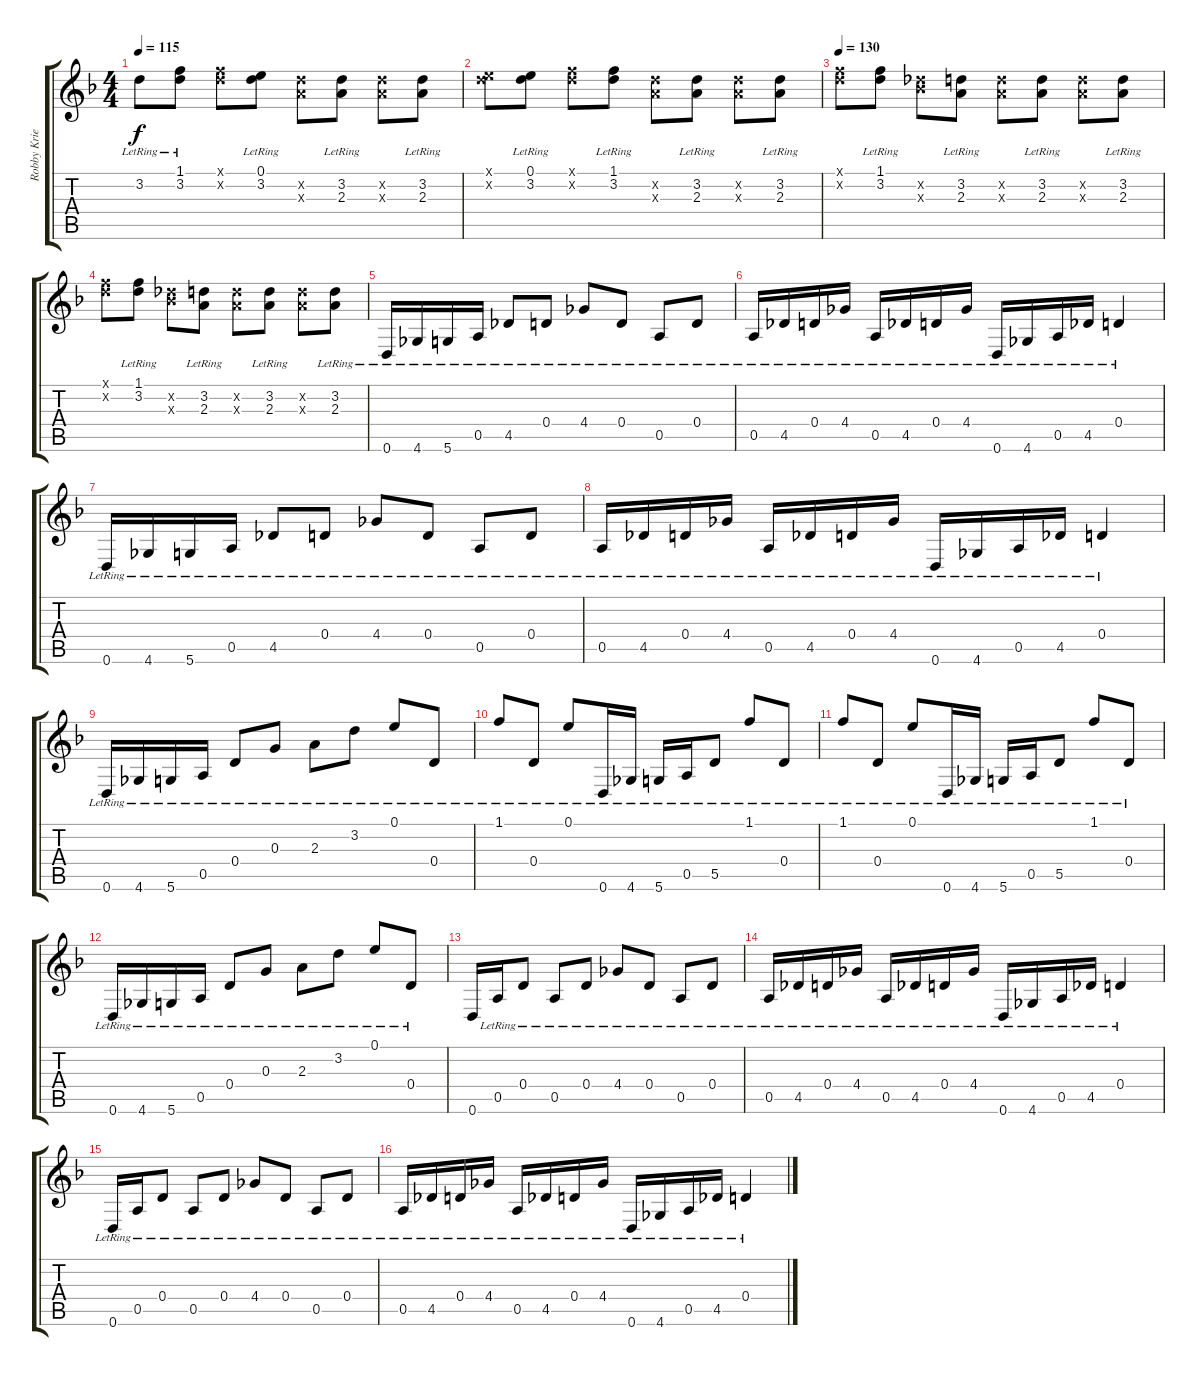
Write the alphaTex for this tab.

\track ("Robby Krieger" "Robby Krie") {instrument electricguitarjazz}
\staff {score tabs}
\tuning (E4 B3 G3 D3 A2 D2) {hide}
\ts (4 4)
\tempo 115
\clef g2
\ks f
3.2{lr}.8{dy f} (1.1{lr} 3.2{lr}).8 (1.1{x} 3.2{x}).8 (0.1{lr} 3.2{lr}).8 (3.2{x} 2.3{x}).8 (3.2{lr} 2.3{lr}).8 (3.2{x} 2.3{x}).8 (3.2{lr} 2.3{lr}).8 |
(0.1{x} 3.2{x}).8 (0.1{lr} 3.2{lr}).8 (1.1{x} 3.2{x}).8 (1.1{lr} 3.2{lr}).8 (3.2{x} 2.3{x}).8 (3.2{lr} 2.3{lr}).8 (3.2{x} 2.3{x}).8 (3.2{lr} 2.3{lr}).8 |
\tempo 130
(1.1{x} 3.2{x}).8 (1.1{lr} 3.2{lr}).8 (2.2{x} 3.3{x}).8 (3.2{lr} 2.3{lr}).8 (3.2{x} 2.3{x}).8 (3.2{lr} 2.3{lr}).8 (3.2{x} 2.3{x}).8 (3.2{lr} 2.3{lr}).8 |
(1.1{x} 3.2{x}).8 (1.1{lr} 3.2{lr}).8 (2.2{x} 3.3{x}).8 (3.2{lr} 2.3{lr}).8 (3.2{x} 2.3{x}).8 (3.2{lr} 2.3{lr}).8 (3.2{x} 2.3{x}).8 (3.2{lr} 2.3{lr}).8 |
0.6{lr}.16 4.6{lr}.16 5.6{lr}.16 0.5{lr}.16 4.5{lr}.8 0.4{lr}.8 4.4{lr}.8 0.4{lr}.8 0.5{lr}.8 0.4{lr}.8 |
0.5{lr}.16 4.5{lr}.16 0.4{lr}.16 4.4{lr}.16 0.5{lr}.16 4.5{lr}.16 0.4{lr}.16 4.4{lr}.16 0.6{lr}.16 4.6{lr}.16 0.5{lr}.16 4.5{lr}.16 0.4{lr}.4 |
0.6{lr}.16 4.6{lr}.16 5.6{lr}.16 0.5{lr}.16 4.5{lr}.8 0.4{lr}.8 4.4{lr}.8 0.4{lr}.8 0.5{lr}.8 0.4{lr}.8 |
0.5{lr}.16 4.5{lr}.16 0.4{lr}.16 4.4{lr}.16 0.5{lr}.16 4.5{lr}.16 0.4{lr}.16 4.4{lr}.16 0.6{lr}.16 4.6{lr}.16 0.5{lr}.16 4.5{lr}.16 0.4{lr}.4 |
0.6{lr}.16 4.6{lr}.16 5.6{lr}.16 0.5{lr}.16 0.4{lr}.8 0.3{lr}.8 2.3{lr}.8 3.2{lr}.8 0.1{lr}.8 0.4{lr}.8 |
1.1{lr}.8 0.4{lr}.8 0.1{lr}.8 0.6{lr}.16 4.6{lr}.16 5.6{lr}.16 0.5{lr}.16 5.5{lr}.8 1.1{lr}.8 0.4{lr}.8 |
1.1{lr}.8 0.4{lr}.8 0.1{lr}.8 0.6{lr}.16 4.6{lr}.16 5.6{lr}.16 0.5{lr}.16 5.5{lr}.8 1.1{lr}.8 0.4{lr}.8 |
0.6{lr}.16 4.6{lr}.16 5.6{lr}.16 0.5{lr}.16 0.4{lr}.8 0.3{lr}.8 2.3{lr}.8 3.2{lr}.8 0.1{lr}.8 0.4{lr}.8 |
0.6.16 0.5{lr}.16 0.4{lr}.8 0.5{lr}.8 0.4{lr}.8 4.4{lr}.8 0.4{lr}.8 0.5{lr}.8 0.4{lr}.8 |
0.5{lr}.16 4.5{lr}.16 0.4{lr}.16 4.4{lr}.16 0.5{lr}.16 4.5{lr}.16 0.4{lr}.16 4.4{lr}.16 0.6{lr}.16 4.6{lr}.16 0.5{lr}.16 4.5{lr}.16 0.4{lr}.4 |
0.6{lr}.16 0.5{lr}.16 0.4{lr}.8 0.5{lr}.8 0.4{lr}.8 4.4{lr}.8 0.4{lr}.8 0.5{lr}.8 0.4{lr}.8 |
0.5{lr}.16 4.5{lr}.16 0.4{lr}.16 4.4{lr}.16 0.5{lr}.16 4.5{lr}.16 0.4{lr}.16 4.4{lr}.16 0.6{lr}.16 4.6{lr}.16 0.5{lr}.16 4.5{lr}.16 0.4{lr}.4
